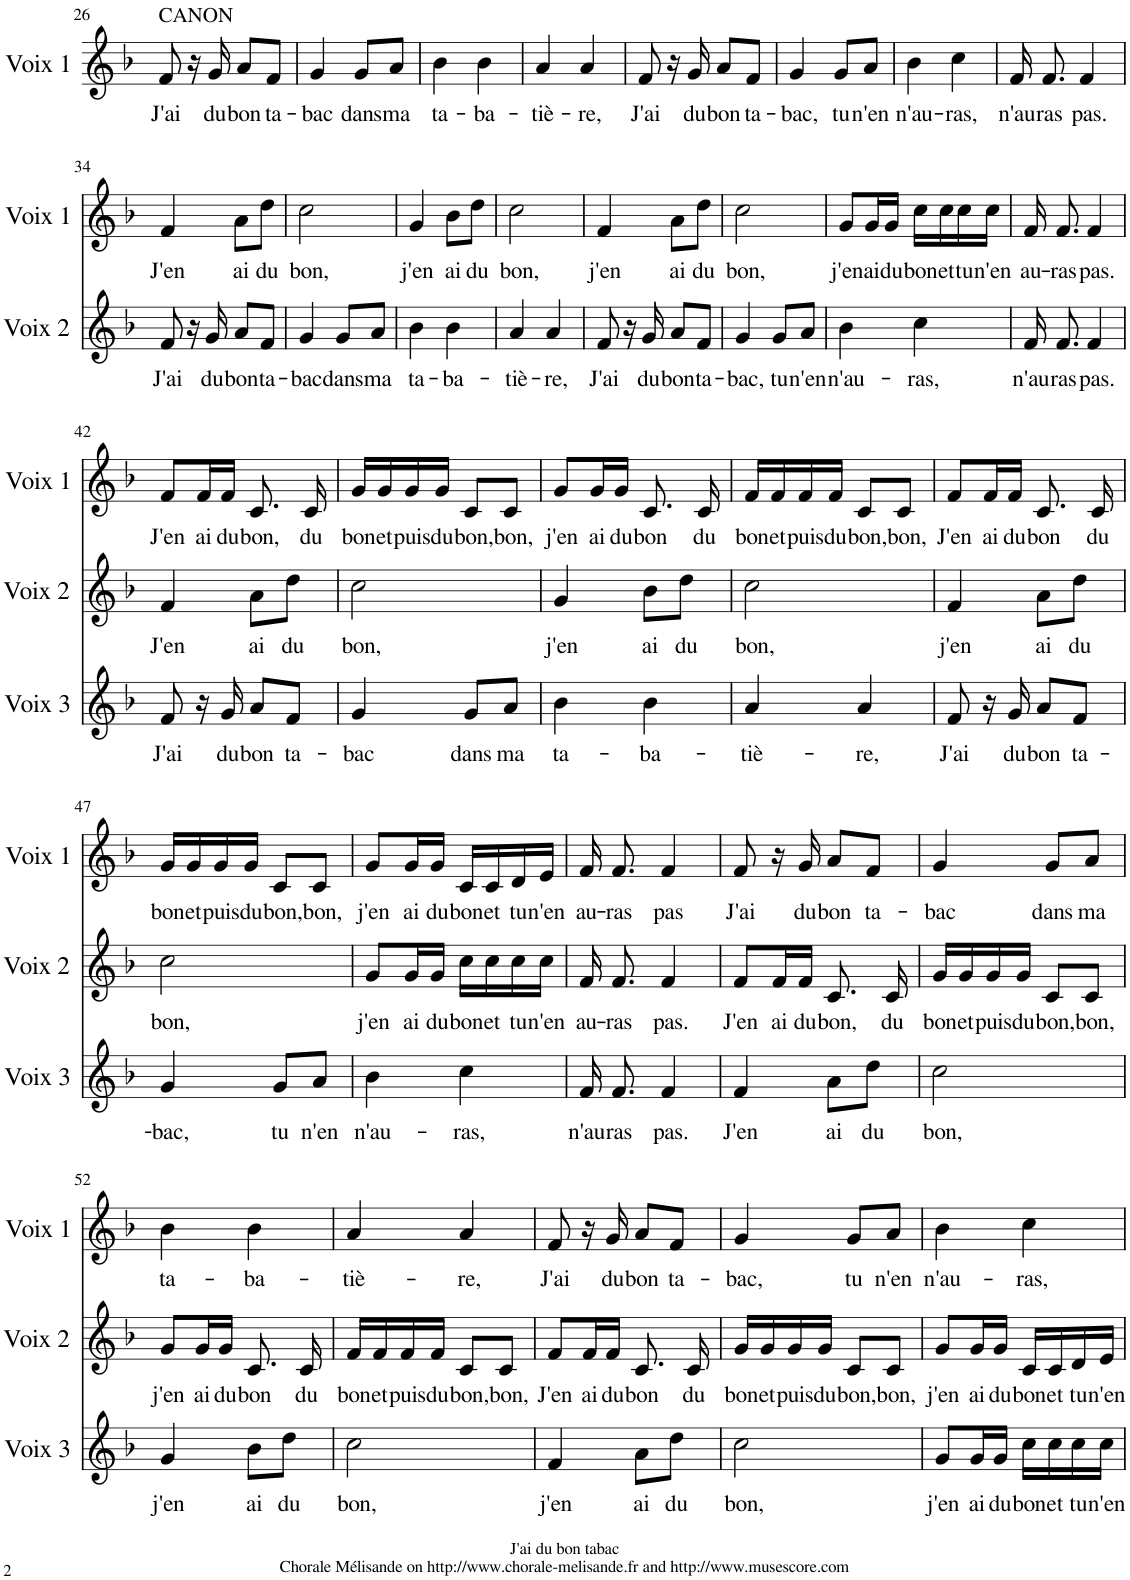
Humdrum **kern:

**kern	**text	**kern	**text	**kern	**text
*part3	*part3	*part2	*part2	*part1	*part1
*staff3	*staff3	*staff2	*staff2	*staff1	*staff1
*I"Voix 3	*	*I"Voix 2	*	*I"Voix 1	*
*I'Voix 3	*	*I'Voix 2	*	*I'Voix 1	*
!!LO:PB:g=z
*clefG2	*	*clefG2	*	*clefG2	*
*k[b-]	*	*k[b-]	*	*k[b-]	*
*M2/4	*	*M2/4	*	*M2/4	*
=26	=26	=26	=26	=26	=26
!	!	!	!	!LO:TX:a:t=CANON	!
!	!	!	!	!	!LO:LY:b
2r	.	2r	.	8f/	J'ai
.	.	.	.	16r	.
!	!	!	!	!	!LO:LY:b
.	.	.	.	16g/	du
!	!	!	!	!	!LO:LY:b
.	.	.	.	8a/L	bon
!	!	!	!	!	!LO:LY:b
.	.	.	.	8f/J	ta-
=27	=27	=27	=27	=27	=27
!	!	!	!	!	!LO:LY:b
2r	.	2r	.	4g/	-bac
!	!	!	!	!	!LO:LY:b
.	.	.	.	8g/L	dans
!	!	!	!	!	!LO:LY:b
.	.	.	.	8a/J	ma
=28	=28	=28	=28	=28	=28
!	!	!	!	!	!LO:LY:b
2r	.	2r	.	4b-\	ta-
!	!	!	!	!	!LO:LY:b
.	.	.	.	4b-\	-ba-
=29	=29	=29	=29	=29	=29
!	!	!	!	!	!LO:LY:b
2r	.	2r	.	4a/	-tiè-
!	!	!	!	!	!LO:LY:b
.	.	.	.	4a/	-re,
=30	=30	=30	=30	=30	=30
!	!	!	!	!	!LO:LY:b
2r	.	2r	.	8f/	J'ai
.	.	.	.	16r	.
!	!	!	!	!	!LO:LY:b
.	.	.	.	16g/	du
!	!	!	!	!	!LO:LY:b
.	.	.	.	8a/L	bon
!	!	!	!	!	!LO:LY:b
.	.	.	.	8f/J	ta-
=31	=31	=31	=31	=31	=31
!	!	!	!	!	!LO:LY:b
2r	.	2r	.	4g/	-bac,
!	!	!	!	!	!LO:LY:b
.	.	.	.	8g/L	tu
!	!	!	!	!	!LO:LY:b
.	.	.	.	8a/J	n'en
=32	=32	=32	=32	=32	=32
!	!	!	!	!	!LO:LY:b
2r	.	2r	.	4b-\	n'au-
!	!	!	!	!	!LO:LY:b
.	.	.	.	4cc\	-ras,
=33	=33	=33	=33	=33	=33
!	!	!	!	!	!LO:LY:b
2r	.	2r	.	16f/	n'au-
!	!	!	!	!	!LO:LY:b
.	.	.	.	8.f/	-ras
!	!	!	!	!	!LO:LY:b
.	.	.	.	4f/	pas.
!!LO:LB:g=z
=34	=34	=34	=34	=34	=34
!	!	!	!LO:LY:b	!	!LO:LY:b
2r	.	8f/	J'ai	4f/	J'en
.	.	16r	.	.	.
!	!	!	!LO:LY:b	!	!
.	.	16g/	du	.	.
!	!	!	!LO:LY:b	!	!LO:LY:b
.	.	8a/L	bon	8a\L	ai
!	!	!	!LO:LY:b	!	!LO:LY:b
.	.	8f/J	ta-	8dd\J	du
=35	=35	=35	=35	=35	=35
!	!	!	!LO:LY:b	!	!LO:LY:b
2r	.	4g/	-bac	2cc\	bon,
!	!	!	!LO:LY:b	!	!
.	.	8g/L	dans	.	.
!	!	!	!LO:LY:b	!	!
.	.	8a/J	ma	.	.
=36	=36	=36	=36	=36	=36
!	!	!	!LO:LY:b	!	!LO:LY:b
2r	.	4b-\	ta-	4g/	j'en
!	!	!	!LO:LY:b	!	!LO:LY:b
.	.	4b-\	-ba-	8b-\L	ai
!	!	!	!	!	!LO:LY:b
.	.	.	.	8dd\J	du
=37	=37	=37	=37	=37	=37
!	!	!	!LO:LY:b	!	!LO:LY:b
2r	.	4a/	-tiè-	2cc\	bon,
!	!	!	!LO:LY:b	!	!
.	.	4a/	-re,	.	.
=38	=38	=38	=38	=38	=38
!	!	!	!LO:LY:b	!	!LO:LY:b
2r	.	8f/	J'ai	4f/	j'en
.	.	16r	.	.	.
!	!	!	!LO:LY:b	!	!
.	.	16g/	du	.	.
!	!	!	!LO:LY:b	!	!LO:LY:b
.	.	8a/L	bon	8a\L	ai
!	!	!	!LO:LY:b	!	!LO:LY:b
.	.	8f/J	ta-	8dd\J	du
=39	=39	=39	=39	=39	=39
!	!	!	!LO:LY:b	!	!LO:LY:b
2r	.	4g/	-bac,	2cc\	bon,
!	!	!	!LO:LY:b	!	!
.	.	8g/L	tu	.	.
!	!	!	!LO:LY:b	!	!
.	.	8a/J	n'en	.	.
=40	=40	=40	=40	=40	=40
!	!	!	!LO:LY:b	!	!LO:LY:b
2r	.	4b-\	n'au-	8g/L	j'en
!	!	!	!	!	!LO:LY:b
.	.	.	.	16g/L	ai
!	!	!	!	!	!LO:LY:b
.	.	.	.	16g/JJ	du
!	!	!	!LO:LY:b	!	!LO:LY:b
.	.	4cc\	-ras,	16cc\LL	bon
!	!	!	!	!	!LO:LY:b
.	.	.	.	16cc\	et
!	!	!	!	!	!LO:LY:b
.	.	.	.	16cc\	tu
!	!	!	!	!	!LO:LY:b
.	.	.	.	16cc\JJ	n'en
=41	=41	=41	=41	=41	=41
!	!	!	!LO:LY:b	!	!LO:LY:b
2r	.	16f/	n'au-	16f/	au-
!	!	!	!LO:LY:b	!	!LO:LY:b
.	.	8.f/	-ras	8.f/	-ras
!	!	!	!LO:LY:b	!	!LO:LY:b
.	.	4f/	pas.	4f/	pas.
!!LO:LB:g=z
=42	=42	=42	=42	=42	=42
!	!LO:LY:b	!	!LO:LY:b	!	!LO:LY:b
8f/	J'ai	4f/	J'en	8f/L	J'en
!	!	!	!	!	!LO:LY:b
16r	.	.	.	16f/L	ai
!	!LO:LY:b	!	!	!	!LO:LY:b
16g/	du	.	.	16f/JJ	du
!	!LO:LY:b	!	!LO:LY:b	!	!LO:LY:b
8a/L	bon	8a\L	ai	8.c/	bon,
!	!LO:LY:b	!	!LO:LY:b	!	!
8f/J	ta-	8dd\J	du	.	.
!	!	!	!	!	!LO:LY:b
.	.	.	.	16c/	du
=43	=43	=43	=43	=43	=43
!	!LO:LY:b	!	!LO:LY:b	!	!LO:LY:b
4g/	-bac	2cc\	bon,	16g/LL	bon
!	!	!	!	!	!LO:LY:b
.	.	.	.	16g/	et
!	!	!	!	!	!LO:LY:b
.	.	.	.	16g/	puis
!	!	!	!	!	!LO:LY:b
.	.	.	.	16g/JJ	du
!	!LO:LY:b	!	!	!	!LO:LY:b
8g/L	dans	.	.	8c/L	bon,
!	!LO:LY:b	!	!	!	!LO:LY:b
8a/J	ma	.	.	8c/J	bon,
=44	=44	=44	=44	=44	=44
!	!LO:LY:b	!	!LO:LY:b	!	!LO:LY:b
4b-\	ta-	4g/	j'en	8g/L	j'en
!	!	!	!	!	!LO:LY:b
.	.	.	.	16g/L	ai
!	!	!	!	!	!LO:LY:b
.	.	.	.	16g/JJ	du
!	!LO:LY:b	!	!LO:LY:b	!	!LO:LY:b
4b-\	-ba-	8b-\L	ai	8.c/	bon
!	!	!	!LO:LY:b	!	!
.	.	8dd\J	du	.	.
!	!	!	!	!	!LO:LY:b
.	.	.	.	16c/	du
=45	=45	=45	=45	=45	=45
!	!LO:LY:b	!	!LO:LY:b	!	!LO:LY:b
4a/	-tiè-	2cc\	bon,	16f/LL	bon
!	!	!	!	!	!LO:LY:b
.	.	.	.	16f/	et
!	!	!	!	!	!LO:LY:b
.	.	.	.	16f/	puis
!	!	!	!	!	!LO:LY:b
.	.	.	.	16f/JJ	du
!	!LO:LY:b	!	!	!	!LO:LY:b
4a/	-re,	.	.	8c/L	bon,
!	!	!	!	!	!LO:LY:b
.	.	.	.	8c/J	bon,
=46	=46	=46	=46	=46	=46
!	!LO:LY:b	!	!LO:LY:b	!	!LO:LY:b
8f/	J'ai	4f/	j'en	8f/L	J'en
!	!	!	!	!	!LO:LY:b
16r	.	.	.	16f/L	ai
!	!LO:LY:b	!	!	!	!LO:LY:b
16g/	du	.	.	16f/JJ	du
!	!LO:LY:b	!	!LO:LY:b	!	!LO:LY:b
8a/L	bon	8a\L	ai	8.c/	bon
!	!LO:LY:b	!	!LO:LY:b	!	!
8f/J	ta-	8dd\J	du	.	.
!	!	!	!	!	!LO:LY:b
.	.	.	.	16c/	du
!!LO:LB:g=z
=47	=47	=47	=47	=47	=47
!	!LO:LY:b	!	!LO:LY:b	!	!LO:LY:b
4g/	-bac,	2cc\	bon,	16g/LL	bon
!	!	!	!	!	!LO:LY:b
.	.	.	.	16g/	et
!	!	!	!	!	!LO:LY:b
.	.	.	.	16g/	puis
!	!	!	!	!	!LO:LY:b
.	.	.	.	16g/JJ	du
!	!LO:LY:b	!	!	!	!LO:LY:b
8g/L	tu	.	.	8c/L	bon,
!	!LO:LY:b	!	!	!	!LO:LY:b
8a/J	n'en	.	.	8c/J	bon,
=48	=48	=48	=48	=48	=48
!	!LO:LY:b	!	!LO:LY:b	!	!LO:LY:b
4b-\	n'au-	8g/L	j'en	8g/L	j'en
!	!	!	!LO:LY:b	!	!LO:LY:b
.	.	16g/L	ai	16g/L	ai
!	!	!	!LO:LY:b	!	!LO:LY:b
.	.	16g/JJ	du	16g/JJ	du
!	!LO:LY:b	!	!LO:LY:b	!	!LO:LY:b
4cc\	-ras,	16cc\LL	bon	16c/LL	bon
!	!	!	!LO:LY:b	!	!LO:LY:b
.	.	16cc\	et	16c/	et
!	!	!	!LO:LY:b	!	!LO:LY:b
.	.	16cc\	tu	16d/	tu
!	!	!	!LO:LY:b	!	!LO:LY:b
.	.	16cc\JJ	n'en	16e/JJ	n'en
=49	=49	=49	=49	=49	=49
!	!LO:LY:b	!	!LO:LY:b	!	!LO:LY:b
16f/	n'au-	16f/	au-	16f/	au-
!	!LO:LY:b	!	!LO:LY:b	!	!LO:LY:b
8.f/	-ras	8.f/	-ras	8.f/	-ras
!	!LO:LY:b	!	!LO:LY:b	!	!LO:LY:b
4f/	pas.	4f/	pas.	4f/	pas
=50	=50	=50	=50	=50	=50
!	!LO:LY:b	!	!LO:LY:b	!	!LO:LY:b
4f/	J'en	8f/L	J'en	8f/	J'ai
!	!	!	!LO:LY:b	!	!
.	.	16f/L	ai	16r	.
!	!	!	!LO:LY:b	!	!LO:LY:b
.	.	16f/JJ	du	16g/	du
!	!LO:LY:b	!	!LO:LY:b	!	!LO:LY:b
8a\L	ai	8.c/	bon,	8a/L	bon
!	!LO:LY:b	!	!	!	!LO:LY:b
8dd\J	du	.	.	8f/J	ta-
!	!	!	!LO:LY:b	!	!
.	.	16c/	du	.	.
=51	=51	=51	=51	=51	=51
!	!LO:LY:b	!	!LO:LY:b	!	!LO:LY:b
2cc\	bon,	16g/LL	bon	4g/	-bac
!	!	!	!LO:LY:b	!	!
.	.	16g/	et	.	.
!	!	!	!LO:LY:b	!	!
.	.	16g/	puis	.	.
!	!	!	!LO:LY:b	!	!
.	.	16g/JJ	du	.	.
!	!	!	!LO:LY:b	!	!LO:LY:b
.	.	8c/L	bon,	8g/L	dans
!	!	!	!LO:LY:b	!	!LO:LY:b
.	.	8c/J	bon,	8a/J	ma
!!LO:LB:g=z
=52	=52	=52	=52	=52	=52
!	!LO:LY:b	!	!LO:LY:b	!	!LO:LY:b
4g/	j'en	8g/L	j'en	4b-\	ta-
!	!	!	!LO:LY:b	!	!
.	.	16g/L	ai	.	.
!	!	!	!LO:LY:b	!	!
.	.	16g/JJ	du	.	.
!	!LO:LY:b	!	!LO:LY:b	!	!LO:LY:b
8b-\L	ai	8.c/	bon	4b-\	-ba-
!	!LO:LY:b	!	!	!	!
8dd\J	du	.	.	.	.
!	!	!	!LO:LY:b	!	!
.	.	16c/	du	.	.
=53	=53	=53	=53	=53	=53
!	!LO:LY:b	!	!LO:LY:b	!	!LO:LY:b
2cc\	bon,	16f/LL	bon	4a/	-tiè-
!	!	!	!LO:LY:b	!	!
.	.	16f/	et	.	.
!	!	!	!LO:LY:b	!	!
.	.	16f/	puis	.	.
!	!	!	!LO:LY:b	!	!
.	.	16f/JJ	du	.	.
!	!	!	!LO:LY:b	!	!LO:LY:b
.	.	8c/L	bon,	4a/	-re,
!	!	!	!LO:LY:b	!	!
.	.	8c/J	bon,	.	.
=54	=54	=54	=54	=54	=54
!	!LO:LY:b	!	!LO:LY:b	!	!LO:LY:b
4f/	j'en	8f/L	J'en	8f/	J'ai
!	!	!	!LO:LY:b	!	!
.	.	16f/L	ai	16r	.
!	!	!	!LO:LY:b	!	!LO:LY:b
.	.	16f/JJ	du	16g/	du
!	!LO:LY:b	!	!LO:LY:b	!	!LO:LY:b
8a\L	ai	8.c/	bon	8a/L	bon
!	!LO:LY:b	!	!	!	!LO:LY:b
8dd\J	du	.	.	8f/J	ta-
!	!	!	!LO:LY:b	!	!
.	.	16c/	du	.	.
=55	=55	=55	=55	=55	=55
!	!LO:LY:b	!	!LO:LY:b	!	!LO:LY:b
2cc\	bon,	16g/LL	bon	4g/	-bac,
!	!	!	!LO:LY:b	!	!
.	.	16g/	et	.	.
!	!	!	!LO:LY:b	!	!
.	.	16g/	puis	.	.
!	!	!	!LO:LY:b	!	!
.	.	16g/JJ	du	.	.
!	!	!	!LO:LY:b	!	!LO:LY:b
.	.	8c/L	bon,	8g/L	tu
!	!	!	!LO:LY:b	!	!LO:LY:b
.	.	8c/J	bon,	8a/J	n'en
=56	=56	=56	=56	=56	=56
!	!LO:LY:b	!	!LO:LY:b	!	!LO:LY:b
8g/L	j'en	8g/L	j'en	4b-\	n'au-
!	!LO:LY:b	!	!LO:LY:b	!	!
16g/L	ai	16g/L	ai	.	.
!	!LO:LY:b	!	!LO:LY:b	!	!
16g/JJ	du	16g/JJ	du	.	.
!	!LO:LY:b	!	!LO:LY:b	!	!LO:LY:b
16cc\LL	bon	16c/LL	bon	4cc\	-ras,
!	!LO:LY:b	!	!LO:LY:b	!	!
16cc\	et	16c/	et	.	.
!	!LO:LY:b	!	!LO:LY:b	!	!
16cc\	tu	16d/	tu	.	.
!	!LO:LY:b	!	!LO:LY:b	!	!
16cc\JJ	n'en	16e/JJ	n'en	.	.
=	=	=	=	=	=
*-	*-	*-	*-	*-	*-
